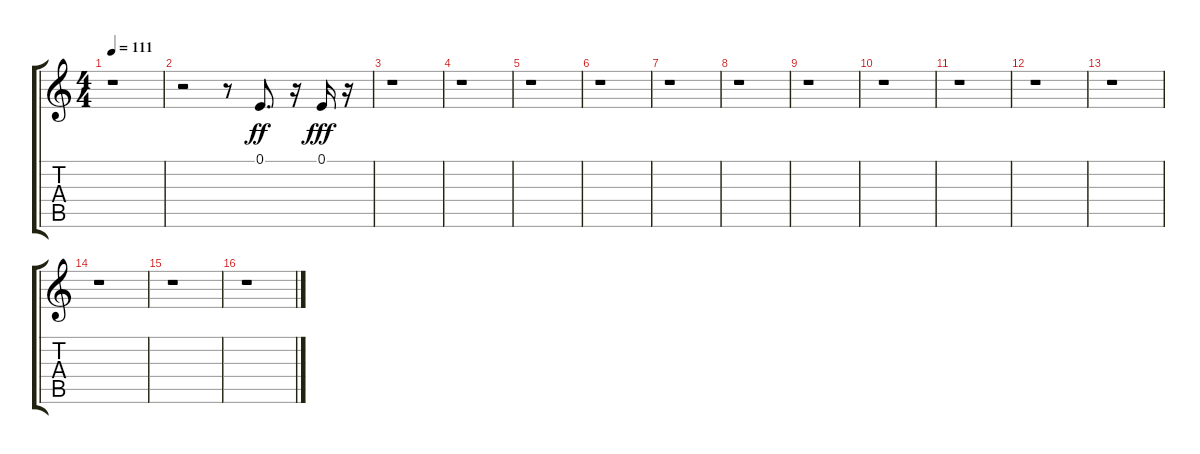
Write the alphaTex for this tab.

\track "" {instrument brightacousticpiano}
\staff {score tabs}
\tuning (E4 B3 G3 D3 A2 E2) {hide}
\ts (4 4)
\tempo 111
\clef g2
\ks c
r.1{dy ff} |
r.2 r.8 0.1.8{d} r.16 0.1.16{dy fff} r.16 |
r.1 |
r.1 |
r.1 |
r.1 |
r.1 |
r.1 |
r.1 |
r.1 |
r.1 |
r.1 |
r.1 |
r.1 |
r.1 |
r.1
